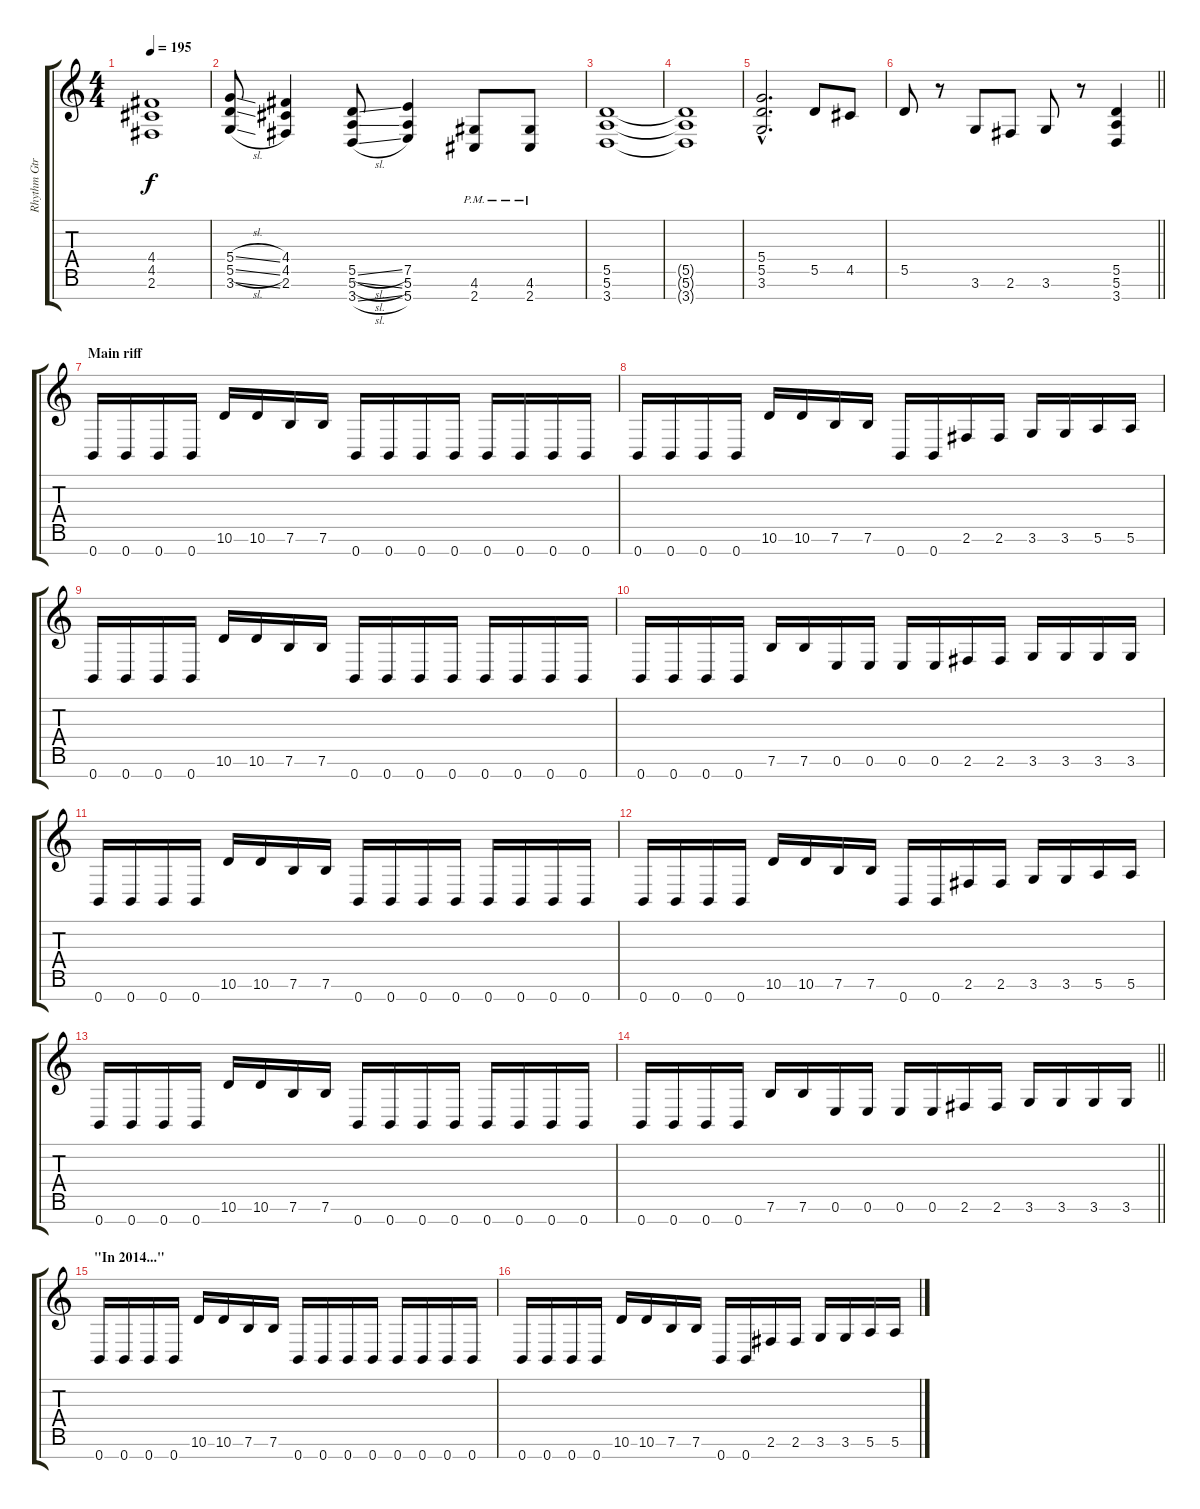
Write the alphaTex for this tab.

\track ("Rhythm Gtr." "Rhythm Gtr") {instrument distortionguitar}
\staff {score tabs}
\tuning (E4 B3 G3 D3 A2 E2 B1) {hide}
\ts (4 4)
\tempo 195
\clef g2
\ks c
(4.4 4.5 2.6).1{dy f} |
(5.4{sl} 5.5{sl} 3.6{sl}).8 (4.4 4.5 2.6).4 (5.5{sl} 5.6{sl} 3.7{sl}).8 (7.5 5.6 5.7).4 (4.6{pm} 2.7{pm}).8 (4.6{pm} 2.7{pm}).8 |
(5.5 5.6 3.7).1 |
(5.5{t} 5.6{t} 3.7{t}).1 |
(5.4{hac} 5.5{hac} 3.6{hac}).2{d} 5.5.8 4.5.8 |
\barLineRight lightlight
5.5.8 r.8 3.6.8 2.6.8 3.6.8 r.8 (5.5 5.6 3.7).4 |
\section ("" "Main riff")
0.7.16 0.7.16 0.7.16 0.7.16 10.6.16 10.6.16 7.6.16 7.6.16 0.7.16 0.7.16 0.7.16 0.7.16 0.7.16 0.7.16 0.7.16 0.7.16 |
0.7.16 0.7.16 0.7.16 0.7.16 10.6.16 10.6.16 7.6.16 7.6.16 0.7.16 0.7.16 2.6.16 2.6.16 3.6.16 3.6.16 5.6.16 5.6.16 |
0.7.16 0.7.16 0.7.16 0.7.16 10.6.16 10.6.16 7.6.16 7.6.16 0.7.16 0.7.16 0.7.16 0.7.16 0.7.16 0.7.16 0.7.16 0.7.16 |
0.7.16 0.7.16 0.7.16 0.7.16 7.6.16 7.6.16 0.6.16 0.6.16 0.6.16 0.6.16 2.6.16 2.6.16 3.6.16 3.6.16 3.6.16 3.6.16 |
0.7.16 0.7.16 0.7.16 0.7.16 10.6.16 10.6.16 7.6.16 7.6.16 0.7.16 0.7.16 0.7.16 0.7.16 0.7.16 0.7.16 0.7.16 0.7.16 |
0.7.16 0.7.16 0.7.16 0.7.16 10.6.16 10.6.16 7.6.16 7.6.16 0.7.16 0.7.16 2.6.16 2.6.16 3.6.16 3.6.16 5.6.16 5.6.16 |
0.7.16 0.7.16 0.7.16 0.7.16 10.6.16 10.6.16 7.6.16 7.6.16 0.7.16 0.7.16 0.7.16 0.7.16 0.7.16 0.7.16 0.7.16 0.7.16 |
\barLineRight lightlight
0.7.16 0.7.16 0.7.16 0.7.16 7.6.16 7.6.16 0.6.16 0.6.16 0.6.16 0.6.16 2.6.16 2.6.16 3.6.16 3.6.16 3.6.16 3.6.16 |
\section ("" "\"In 2014...\"")
0.7.16 0.7.16 0.7.16 0.7.16 10.6.16 10.6.16 7.6.16 7.6.16 0.7.16 0.7.16 0.7.16 0.7.16 0.7.16 0.7.16 0.7.16 0.7.16 |
0.7.16 0.7.16 0.7.16 0.7.16 10.6.16 10.6.16 7.6.16 7.6.16 0.7.16 0.7.16 2.6.16 2.6.16 3.6.16 3.6.16 5.6.16 5.6.16
